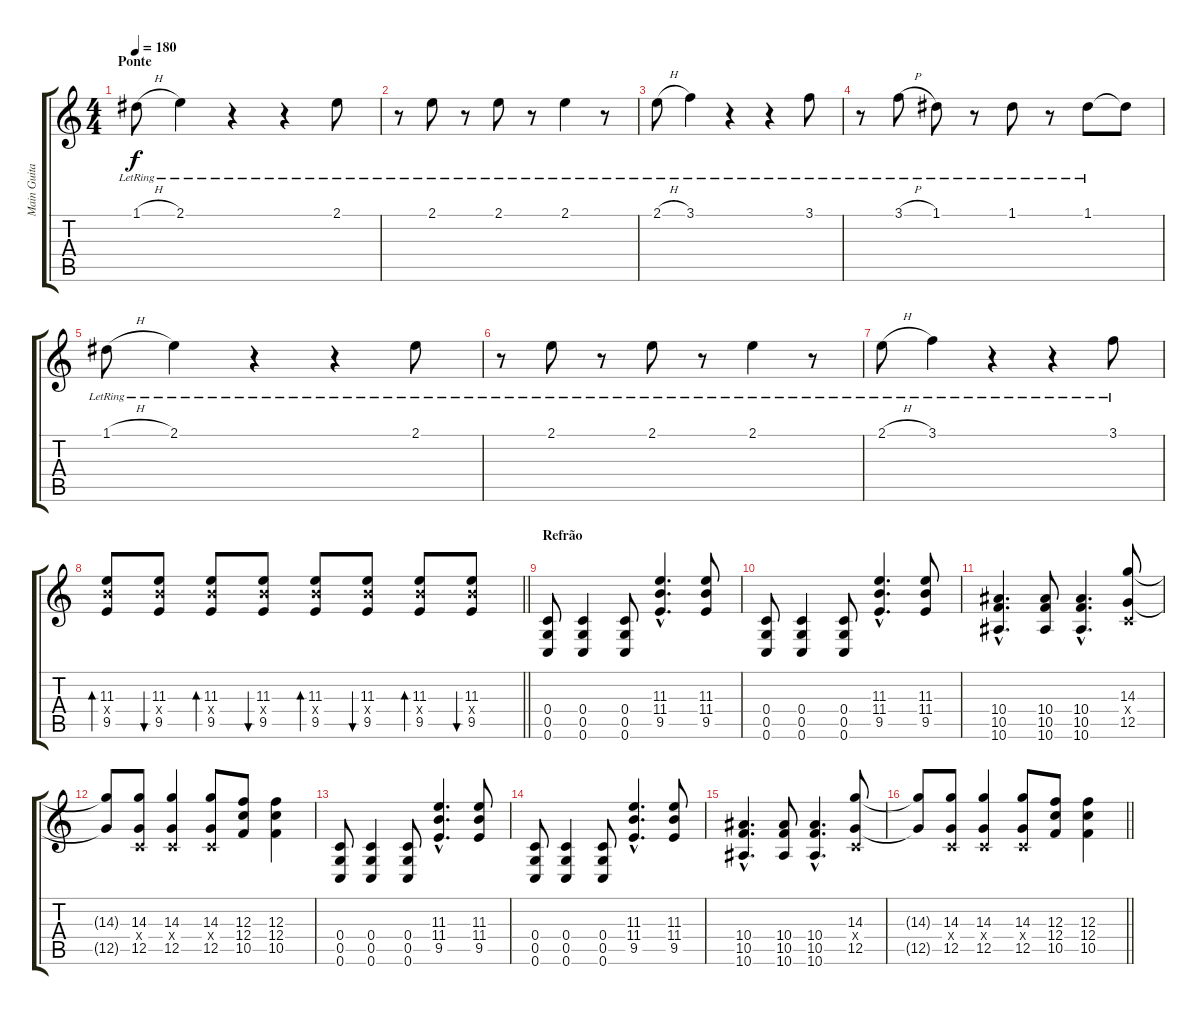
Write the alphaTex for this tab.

\track ("Main Guitar" "Main Guita") {instrument distortionguitar}
\staff {score tabs}
\tuning (D4 A3 F3 C3 G2 C2) {hide}
\ts (4 4)
\section ("" "Ponte")
\tempo 180
\clef g2
\ks c
1.1{h lr}.8{dy f} 2.1{lr}.4 r.4 r.4 2.1{lr}.8 |
r.8 2.1{lr}.8 r.8 2.1{lr}.8 r.8 2.1{lr}.4 r.8 |
2.1{h lr}.8 3.1{lr}.4 r.4 r.4 3.1{lr}.8 |
r.8 3.1{h lr}.8 1.1{lr}.8 r.8 1.1{lr}.8 r.8 1.1{lr}.8 1.1{t}.8 |
1.1{h lr}.8 2.1{lr}.4 r.4 r.4 2.1{lr}.8 |
r.8 2.1{lr}.8 r.8 2.1{lr}.8 r.8 2.1{lr}.4 r.8 |
2.1{h lr}.8 3.1{lr}.4 r.4 r.4 3.1{lr}.8 |
\barLineRight lightlight
(11.3 11.4{x} 9.5).8{bd 60 instrument distortionguitar} (11.3 11.4{x} 9.5).8{bu 60} (11.3 11.4{x} 9.5).8{bd 60} (11.3 11.4{x} 9.5).8{bu 60} (11.3 11.4{x} 9.5).8{bd 60} (11.3 11.4{x} 9.5).8{bu 60} (11.3 11.4{x} 9.5).8{bd 60} (11.3 11.4{x} 9.5).8{bu 60} |
\section ("" "Refrão")
(0.4 0.5 0.6).8{instrument distortionguitar} (0.4 0.5 0.6).4 (0.4 0.5 0.6).8 (11.3{hac} 11.4{hac} 9.5{hac}).4{d} (11.3 11.4 9.5).8 |
(0.4 0.5 0.6).8 (0.4 0.5 0.6).4 (0.4 0.5 0.6).8 (11.3{hac} 11.4{hac} 9.5{hac}).4{d} (11.3 11.4 9.5).8 |
(10.4{hac} 10.5{hac} 10.6{hac}).4{d} (10.4 10.5 10.6).8 (10.4{hac} 10.5{hac} 10.6{hac}).4{d} (14.3 0.4{x} 12.5).8 |
(14.3{t} 12.5{t}).8 (14.3 0.4{x} 12.5).8 (14.3 0.4{x} 12.5).4 (14.3 0.4{x} 12.5).8 (12.3 12.4 10.5).8 (12.3 12.4 10.5).4 |
(0.4 0.5 0.6).8 (0.4 0.5 0.6).4 (0.4 0.5 0.6).8 (11.3{hac} 11.4{hac} 9.5{hac}).4{d} (11.3 11.4 9.5).8 |
(0.4 0.5 0.6).8 (0.4 0.5 0.6).4 (0.4 0.5 0.6).8 (11.3{hac} 11.4{hac} 9.5{hac}).4{d} (11.3 11.4 9.5).8 |
(10.4{hac} 10.5{hac} 10.6{hac}).4{d} (10.4 10.5 10.6).8 (10.4{hac} 10.5{hac} 10.6{hac}).4{d} (14.3 0.4{x} 12.5).8 |
\barLineRight lightlight
(14.3{t} 12.5{t}).8 (14.3 0.4{x} 12.5).8 (14.3 0.4{x} 12.5).4 (14.3 0.4{x} 12.5).8 (12.3 12.4 10.5).8 (12.3 12.4 10.5).4
